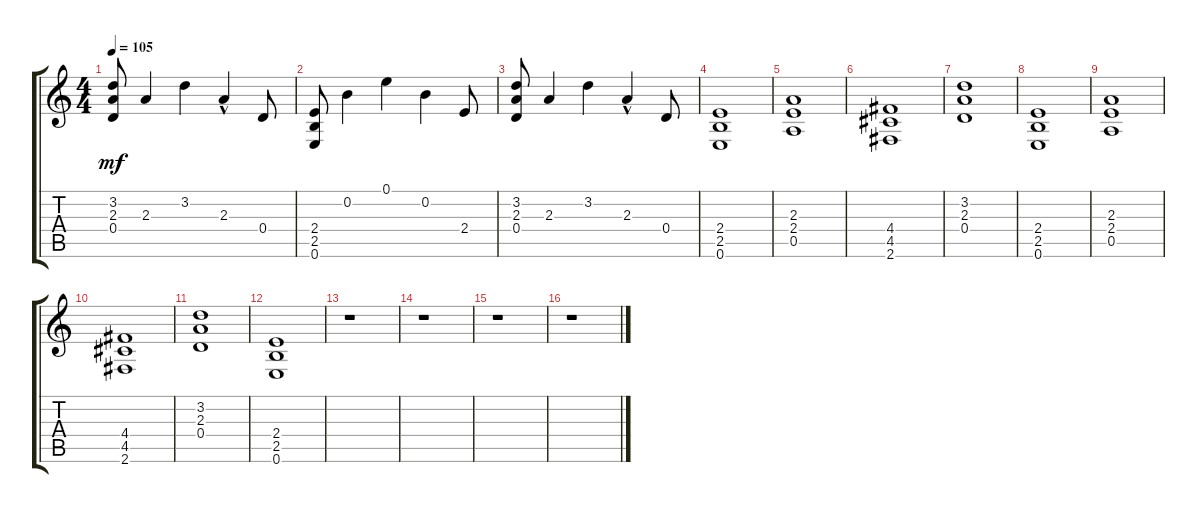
\track "" {instrument overdrivenguitar}
\staff {score tabs}
\tuning (E4 B3 G3 D3 A2 E2) {hide}
\ts (4 4)
\tempo 105
\clef g2
\ks c
(3.2 2.3 0.4).8{dy mf} 2.3.4 3.2.4 2.3{hac}.4 0.4.8 |
(2.4 2.5 0.6).8 0.2.4 0.1.4 0.2.4 2.4.8 |
(3.2 2.3 0.4).8 2.3.4 3.2.4 2.3{hac}.4 0.4.8 |
(2.4 2.5 0.6).1 |
(2.3 2.4 0.5).1 |
(4.4 4.5 2.6).1 |
(3.2 2.3 0.4).1 |
(2.4 2.5 0.6).1 |
(2.3 2.4 0.5).1 |
(4.4 4.5 2.6).1 |
(3.2 2.3 0.4).1 |
(2.4 2.5 0.6).1 |
r.1 |
r.1 |
r.1 |
r.1
